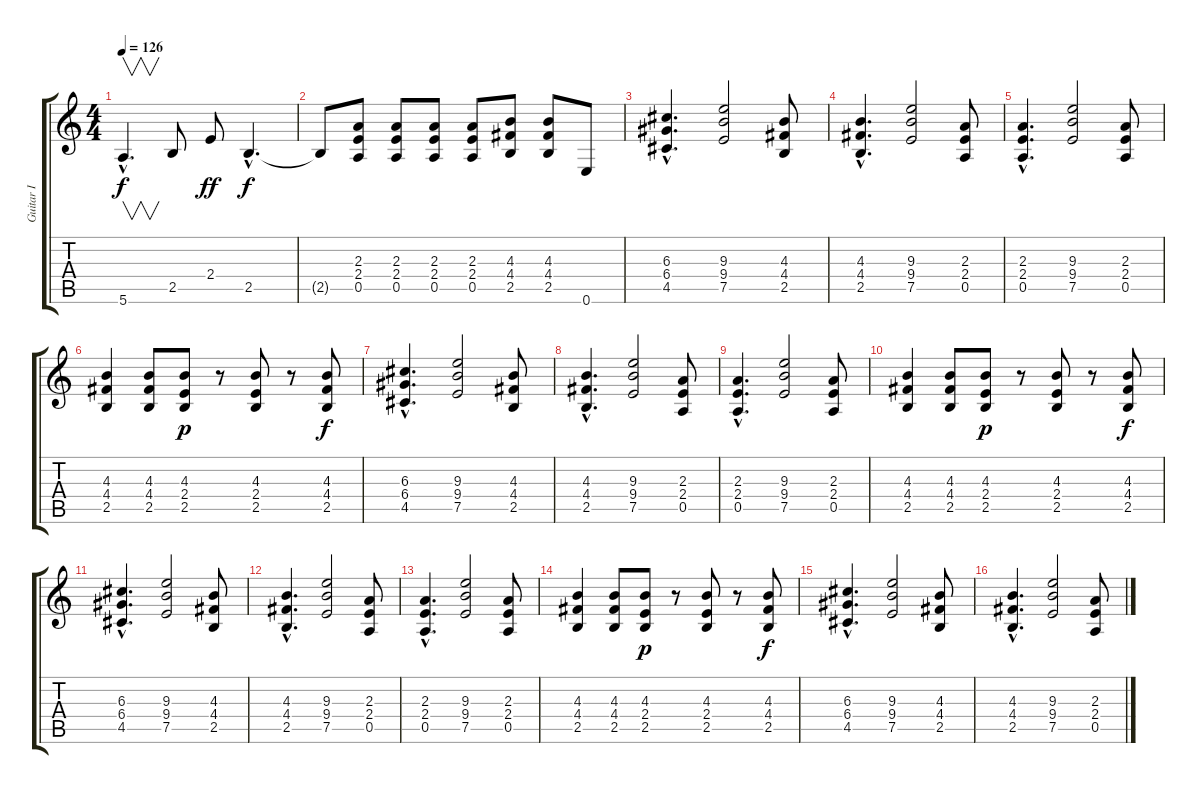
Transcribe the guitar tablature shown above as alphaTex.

\track ("Guitar I" "Guitar I") {instrument overdrivenguitar}
\staff {score tabs}
\tuning (E4 B3 G3 D3 A2 E2) {hide}
\ts (4 4)
\tempo 126
\clef g2
\ks c
5.6{hac}.4{v d dy f} 2.5.8 2.4.8{dy ff} 2.5{hac}.4{d dy f} |
2.5{t}.8 (2.3 2.4 0.5).8 (2.3 2.4 0.5).8 (2.3 2.4 0.5).8 (2.3 2.4 0.5).8 (4.3 4.4 2.5).8 (4.3 4.4 2.5).8 0.6.8 |
(6.3{hac} 6.4{hac} 4.5{hac}).4{d} (9.3 9.4 7.5).2 (4.3 4.4 2.5).8 |
(4.3{hac} 4.4{hac} 2.5{hac}).4{d} (9.3 9.4 7.5).2 (2.3 2.4 0.5).8 |
(2.3{hac} 2.4{hac} 0.5{hac}).4{d} (9.3 9.4 7.5).2 (2.3 2.4 0.5).8 |
(4.3 4.4 2.5).4 (4.3 4.4 2.5).8 (4.3 2.4 2.5).8{dy p} r.8 (4.3 2.4 2.5).8 r.8 (4.3 4.4 2.5).8{dy f} |
(6.3{hac} 6.4{hac} 4.5{hac}).4{d} (9.3 9.4 7.5).2 (4.3 4.4 2.5).8 |
(4.3{hac} 4.4{hac} 2.5{hac}).4{d} (9.3 9.4 7.5).2 (2.3 2.4 0.5).8 |
(2.3{hac} 2.4{hac} 0.5{hac}).4{d} (9.3 9.4 7.5).2 (2.3 2.4 0.5).8 |
(4.3 4.4 2.5).4 (4.3 4.4 2.5).8 (4.3 2.4 2.5).8{dy p} r.8 (4.3 2.4 2.5).8 r.8 (4.3 4.4 2.5).8{dy f} |
(6.3{hac} 6.4{hac} 4.5{hac}).4{d} (9.3 9.4 7.5).2 (4.3 4.4 2.5).8 |
(4.3{hac} 4.4{hac} 2.5{hac}).4{d} (9.3 9.4 7.5).2 (2.3 2.4 0.5).8 |
(2.3{hac} 2.4{hac} 0.5{hac}).4{d} (9.3 9.4 7.5).2 (2.3 2.4 0.5).8 |
(4.3 4.4 2.5).4 (4.3 4.4 2.5).8 (4.3 2.4 2.5).8{dy p} r.8 (4.3 2.4 2.5).8 r.8 (4.3 4.4 2.5).8{dy f} |
(6.3{hac} 6.4{hac} 4.5{hac}).4{d} (9.3 9.4 7.5).2 (4.3 4.4 2.5).8 |
(4.3{hac} 4.4{hac} 2.5{hac}).4{d} (9.3 9.4 7.5).2 (2.3 2.4 0.5).8
